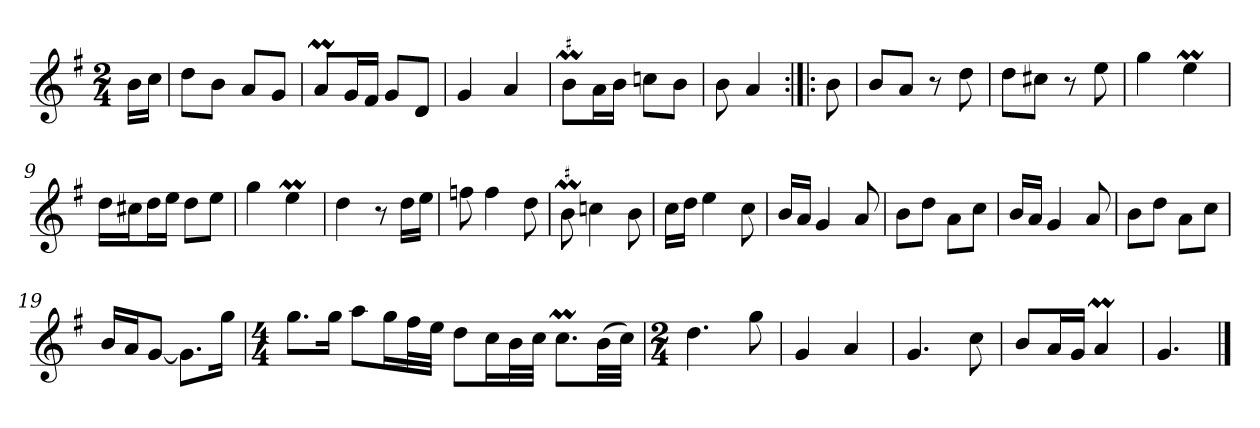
**kern
*part1
*staff1
*clefG2
*k[f#]
*G:
*M2/4
*MM120
=
16b\LL
16cc\JJ
=1
8dd\L
8b\J
8a/L
8g/J
=2
8aM/L
16g/L
16f#/JJ
8g/L
8d/J
=3
4g
4a
=4
!LO:MOR:acc=#
8bM\L
16a\L
16b\JJ
8ccn\L
8b\J
=5
8b
4a
=:|!|:
8b
=6
8b/L
8a/J
8r
8dd
=7
8dd\L
8cc#X\J
8r
8ee
=8
4gg
4eeM
=9
16dd\LL
16cc#X\J
16dd\L
16ee\JJ
8dd\L
8ee\J
=10
4gg
4eeM
=11
4dd
8r
16dd\LL
16ee\JJ
=12
8ffn
4ff
8dd
=13
!LO:MOR:acc=#
8bM
4ccn
8b
=14
16cc\LL
16dd\JJ
4ee
8cc
=15
16b/LL
16a/JJ
4g
8a
=16
8b\L
8dd\J
8a\L
8cc\J
=17
16b/LL
16a/JJ
4g
8a
=18
8b\L
8dd\J
8a\L
8cc\J
=19
16b/LL
16a/J
[8g/J
8.g\L]
16gg\Jk
=20
*M4/4
8.gg\L
16gg\Jk
8aa\L
16gg\L
32ff#\L
32ee\JJJ
8dd\L
16cc\L
32b\L
32cc\JJJ
8.ccM\L
(32b\LL
32cc\JJJ)
=21
*M2/4
4.dd
8gg
=22
4g
4a
=23
4.g
8cc
=24
8b/L
16a/L
16g/JJ
4aM
=25
4.g
==
*-
